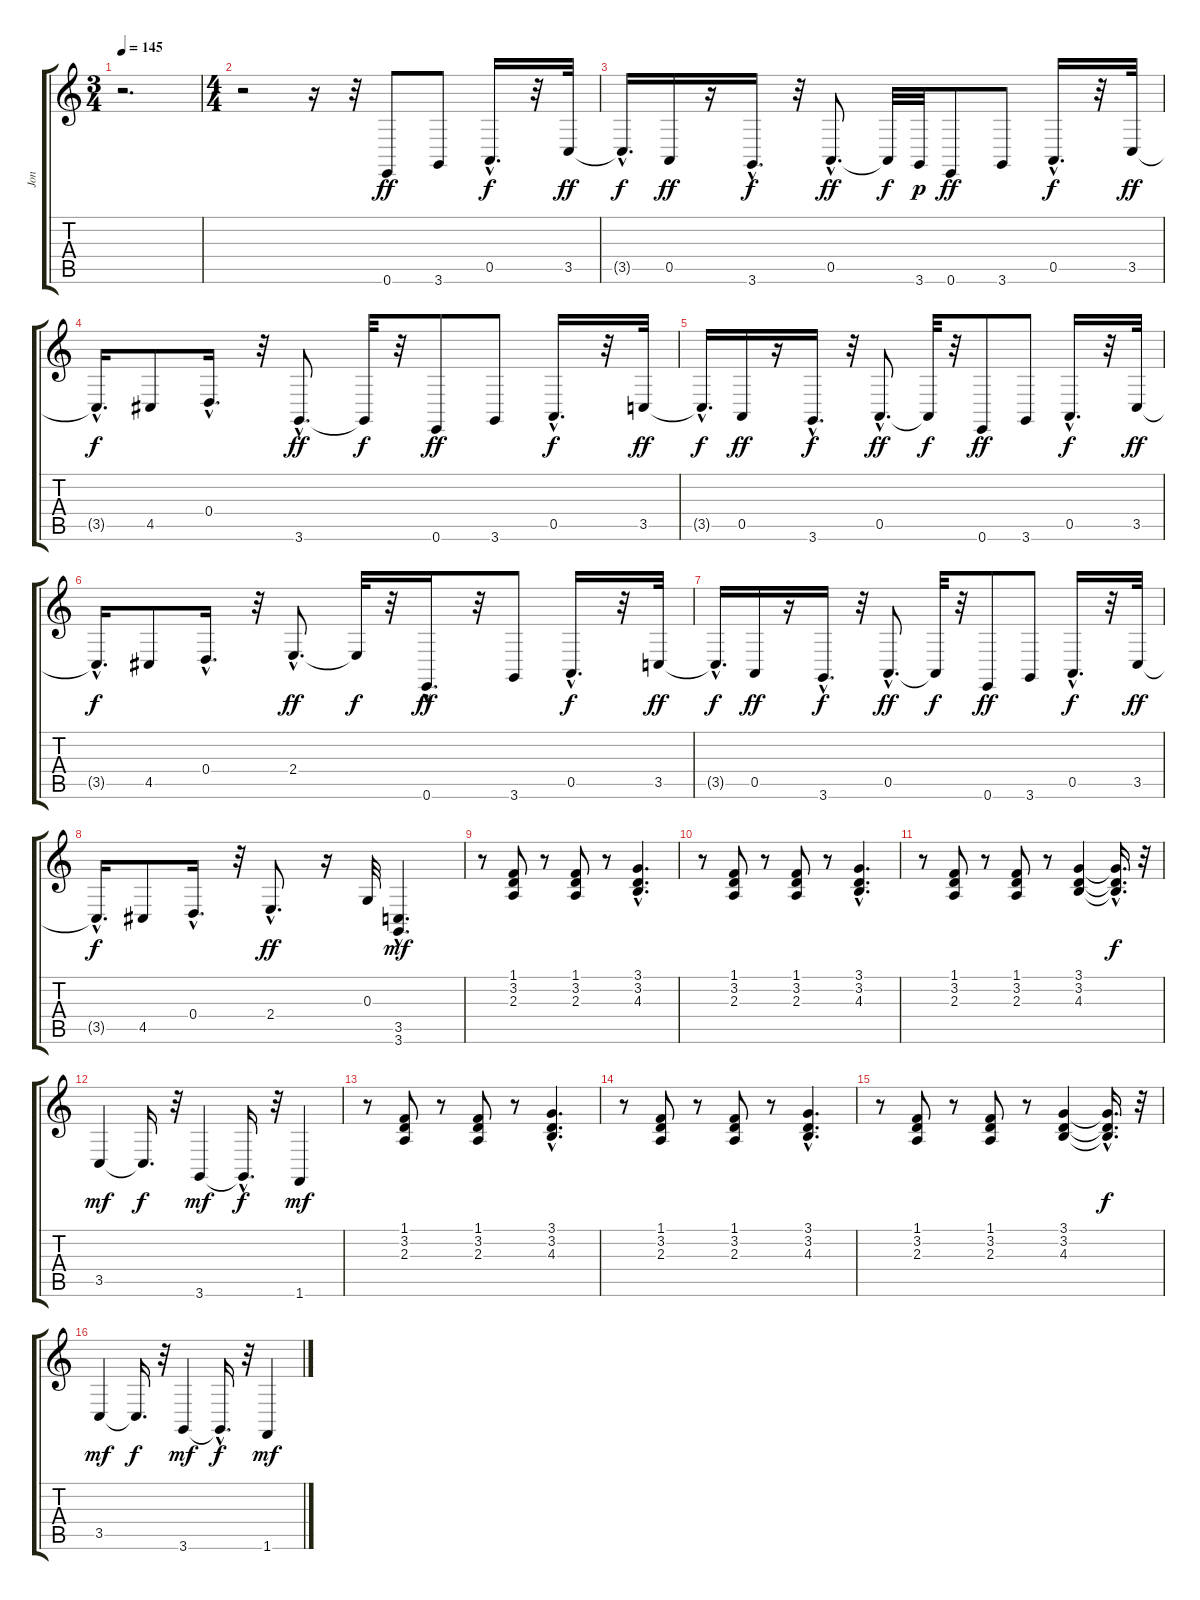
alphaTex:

\track ("Jon" "Jon") {instrument honkytonkpiano}
\staff {score tabs}
\tuning (E4 B3 G3 D3 A2 E2) {hide}
\ts (3 4)
\tempo 145
\clef g2
\ks c
r.2{d dy f} |
\ts (4 4)
r.2 r.16 r.32 0.6.8{dy ff} 3.6.8 0.5{hac}.16{d dy f} r.32 3.5.32{dy ff} |
3.5{hac t}.16{d dy f} 0.5.16{dy ff} r.16 3.6{hac}.16{d dy f} r.32 0.5{hac}.8{d dy ff} 0.5{t}.32{dy f} 3.6.32{dy p} 0.6.8{dy ff} 3.6.8 0.5{hac}.16{d dy f} r.32 3.5.32{dy ff} |
3.5{hac t}.16{d dy f} 4.5.8 0.4{hac}.16{d} r.32 3.6{hac}.8{d dy ff} 3.6{t}.32{dy f} r.32 0.6.8{dy ff} 3.6.8 0.5{hac}.16{d dy f} r.32 3.5.32{dy ff} |
3.5{hac t}.16{d dy f} 0.5.16{dy ff} r.16 3.6{hac}.16{d dy f} r.32 0.5{hac}.8{d dy ff} 0.5{t}.32{dy f} r.32 0.6.8{dy ff} 3.6.8 0.5{hac}.16{d dy f} r.32 3.5.32{dy ff} |
3.5{hac t}.16{d dy f} 4.5.8 0.4{hac}.16{d} r.32 2.4{hac}.8{d dy ff} 2.4{t}.32{dy f} r.32 0.6{hac}.16{d dy ff} r.32 3.6.8 0.5{hac}.16{d dy f} r.32 3.5.32{dy ff} |
3.5{hac t}.16{d dy f} 0.5.16{dy ff} r.16 3.6{hac}.16{d dy f} r.32 0.5{hac}.8{d dy ff} 0.5{t}.32{dy f} r.32 0.6.8{dy ff} 3.6.8 0.5{hac}.16{d dy f} r.32 3.5.32{dy ff} |
3.5{hac t}.16{d dy f} 4.5.8 0.4{hac}.16{d} r.32 2.4{hac}.8{d dy ff} r.16 0.3.32 (3.5{hac} 3.6{hac}).4{d dy mf} |
r.8 (1.1 3.2 2.3).8 r.8 (1.1 3.2 2.3).8 r.8 (3.1{hac} 3.2{hac} 4.3{hac}).4{d} |
r.8 (1.1 3.2 2.3).8 r.8 (1.1 3.2 2.3).8 r.8 (3.1{hac} 3.2{hac} 4.3{hac}).4{d} |
r.8 (1.1 3.2 2.3).8 r.8 (1.1 3.2 2.3).8 r.8 (3.1 3.2 4.3).4 (3.1{hac t} 3.2{hac t} 4.3{hac t}).16{d dy f} r.32 |
3.5.4{dy mf} 3.5{t}.16{d dy f} r.32 3.6.4{dy mf} 3.6{hac t}.16{d dy f} r.32 1.6.4{dy mf} |
r.8 (1.1 3.2 2.3).8 r.8 (1.1 3.2 2.3).8 r.8 (3.1{hac} 3.2{hac} 4.3{hac}).4{d} |
r.8 (1.1 3.2 2.3).8 r.8 (1.1 3.2 2.3).8 r.8 (3.1{hac} 3.2{hac} 4.3{hac}).4{d} |
r.8 (1.1 3.2 2.3).8 r.8 (1.1 3.2 2.3).8 r.8 (3.1 3.2 4.3).4 (3.1{hac t} 3.2{hac t} 4.3{hac t}).16{d dy f} r.32 |
3.5.4{dy mf} 3.5{t}.16{d dy f} r.32 3.6.4{dy mf} 3.6{hac t}.16{d dy f} r.32 1.6.4{dy mf}
